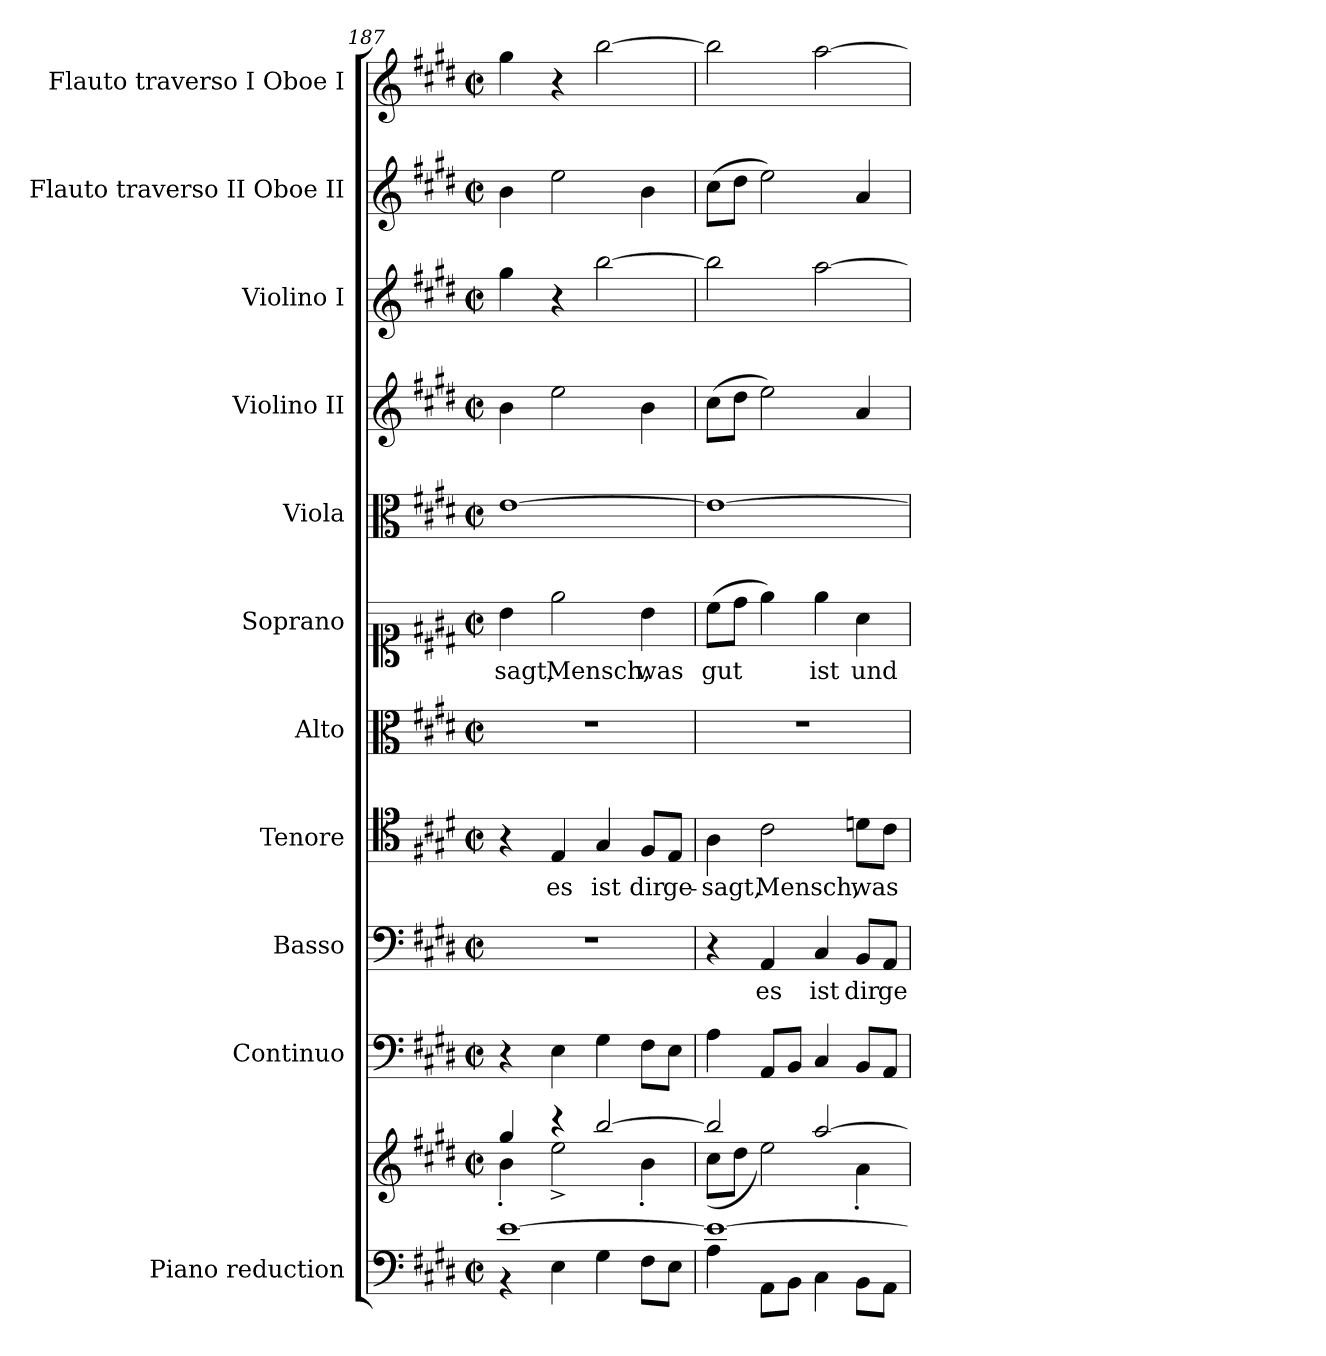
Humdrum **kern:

**kern	**kern	**kern	**kern	**text	**kern	**text	**kern	**kern	**text	**kern	**kern	**kern	**kern	**kern
*part11	*part11	*part10	*part9	*part9	*part8	*part8	*part7	*part6	*part6	*part5	*part4	*part3	*part2	*part1
*staff12	*staff11	*staff10	*staff9	*staff9	*staff8	*staff8	*staff7	*staff6	*staff6	*staff5	*staff4	*staff3	*staff2	*staff1
*I"Piano reduction	*	*I"Continuo	*I"Basso	*	*I"Tenore	*	*I"Alto	*I"Soprano	*	*I"Viola	*I"Violino II	*I"Violino I	*I"Flauto traverso II Oboe II	*I"Flauto traverso I Oboe I
*I'Pno	*	*	*	*	*	*	*	*	*	*	*	*	*I'Ob	*I'Ob
*clefF4	*clefG2	*clefF4	*clefF4	*	*clefC4	*	*clefC3	*clefC1	*	*clefC3	*clefG2	*clefG2	*clefG2	*clefG2
*k[f#c#g#d#]	*k[f#c#g#d#]	*k[f#c#g#d#]	*k[f#c#g#d#]	*	*k[f#c#g#d#]	*	*k[f#c#g#d#]	*k[f#c#g#d#]	*	*k[f#c#g#d#]	*k[f#c#g#d#]	*k[f#c#g#d#]	*k[f#c#g#d#]	*k[f#c#g#d#]
*M2/2	*M2/2	*M2/2	*M2/2	*	*M2/2	*	*M2/2	*M2/2	*	*M2/2	*M2/2	*M2/2	*M2/2	*M2/2
*met(c|)	*met(c|)	*met(c|)	*met(c|)	*	*met(c|)	*	*met(c|)	*met(c|)	*	*met(c|)	*met(c|)	*met(c|)	*met(c|)	*met(c|)
=187	=187	=187	=187	=187	=187	=187	=187	=187	=187	=187	=187	=187	=187	=187
*^	*^	*	*	*	*	*	*	*	*	*	*	*	*	*
!	!	!	!	!	!	!	!	!	!	!	!LO:LY:b	!	!	!	!	!
[1e	4r	4gg#/	4b'\	4r	1r	.	4r	.	1r	4b\	sagt,	[1e	4b\	4gg#\	4b\	4gg#\
!	!	!	!	!	!	!	!	!LO:LY:b	!	!	!LO:LY:b	!	!	!	!	!
.	4E\	4r	2ee^\	4E\	.	.	4E/	es	.	2ee\	Mensch,	.	2ee\	4r	2ee\	4r
!	!	!	!	!	!	!	!	!LO:LY:b	!	!	!	!	!	!	!	!
.	4G#\	[2bb/	.	4G#\	.	.	4G#/	ist	.	.	.	.	.	[2bb\	.	[2bb\
!	!	!	!	!	!	!	!	!LO:LY:b	!	!	!LO:LY:b	!	!	!	!	!
.	8F#\L	.	4b'\	8F#\L	.	.	8F#/L	dir	.	4b\	was	.	4b\	.	4b\	.
!	!	!	!	!	!	!	!	!LO:LY:b	!	!	!	!	!	!	!	!
.	8E\J	.	.	8E\J	.	.	8E/J	ge-	.	.	.	.	.	.	.	.
=188	=188	=188	=188	=188	=188	=188	=188	=188	=188	=188	=188	=188	=188	=188	=188	=188
!	!	!	!	!	!	!	!	!LO:LY:b	!	!	!LO:LY:b	!	!	!	!	!
1e_	4A\	2bb/]	(8cc#\L	4A\	4r	.	4A\	sagt,	1r	(8cc#\L	gut	1e_	(8cc#\L	2bb\]	(8cc#\L	2bb\]
.	.	.	8dd#\J	.	.	.	.	.	.	8dd#\J	.	.	8dd#\J	.	8dd#\J	.
!	!	!	!	!	!	!LO:LY:b	!	!LO:LY:b	!	!	!	!	!	!	!	!
.	8AA\L	.	2ee\)	8AA/L	4AA/	es	2c#\	Mensch,	.	4ee\)	.	.	2ee\)	.	2ee\)	.
.	8BB\J	.	.	8BB/J	.	.	.	.	.	.	.	.	.	.	.	.
!	!	!	!	!	!	!LO:LY:b	!	!	!	!	!LO:LY:b	!	!	!	!	!
.	4C#\	[2aa/	.	4C#/	4C#/	ist	.	.	.	4ee\	ist	.	.	[2aa\	.	[2aa\
!	!	!	!	!	!	!LO:LY:b	!	!LO:LY:b	!	!	!LO:LY:b	!	!	!	!	!
.	8BB\L	.	4a'\	8BB/L	8BB/L	dir	8dn\L	was	.	4a\	und	.	4a/	.	4a/	.
!	!	!	!	!	!	!LO:LY:b	!	!	!	!	!	!	!	!	!	!
.	8AA\J	.	.	8AA/J	8AA/J	ge-	8c#\J	.	.	.	.	.	.	.	.	.
*v	*v	*	*	*	*	*	*	*	*	*	*	*	*	*	*	*
*	*v	*v	*	*	*	*	*	*	*	*	*	*	*	*	*
=	=	=	=	=	=	=	=	=	=	=	=	=	=	=
*-	*-	*-	*-	*-	*-	*-	*-	*-	*-	*-	*-	*-	*-	*-
